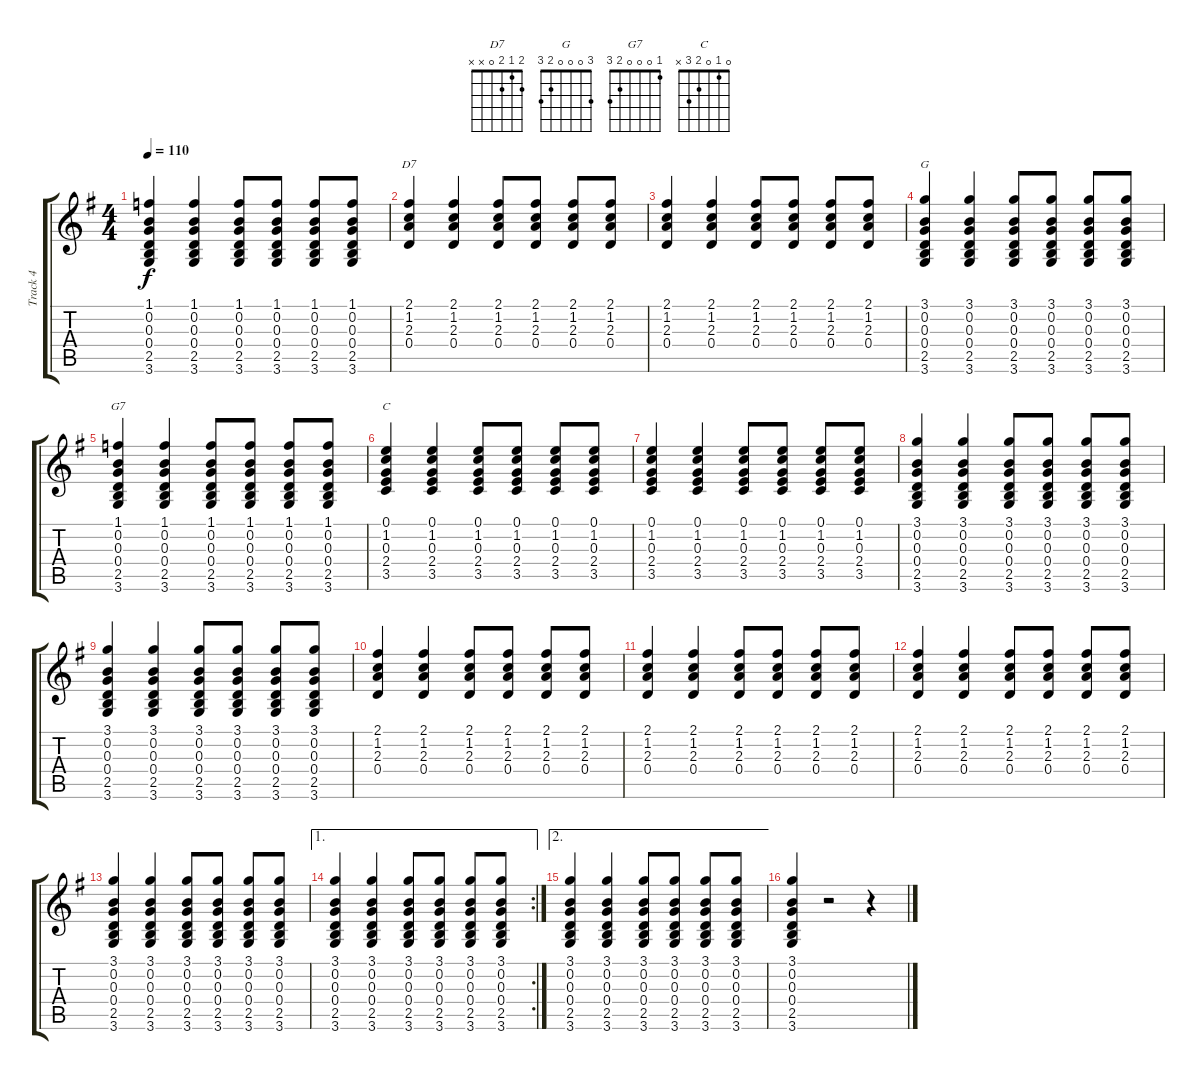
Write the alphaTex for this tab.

\track ("Track 4" "Track 4") {instrument acousticguitarnylon}
\staff {score tabs}
\tuning (E4 B3 G3 D3 A2 E2) {hide}
\chord ("D7" 2 1 2 0 x x)
\chord ("G" 3 0 0 0 2 3)
\chord ("G7" 1 0 0 0 2 3)
\chord ("C" 0 1 0 2 3 x)
\ts (4 4)
\tempo 110
\clef g2
\ks g
(1.1 0.2 0.3 0.4 2.5 3.6).4{dy f} (1.1 0.2 0.3 0.4 2.5 3.6).4 (1.1 0.2 0.3 0.4 2.5 3.6).8 (1.1 0.2 0.3 0.4 2.5 3.6).8 (1.1 0.2 0.3 0.4 2.5 3.6).8 (1.1 0.2 0.3 0.4 2.5 3.6).8 |
(2.1 1.2 2.3 0.4).4{ch "D7"} (2.1 1.2 2.3 0.4).4 (2.1 1.2 2.3 0.4).8 (2.1 1.2 2.3 0.4).8 (2.1 1.2 2.3 0.4).8 (2.1 1.2 2.3 0.4).8 |
(2.1 1.2 2.3 0.4).4 (2.1 1.2 2.3 0.4).4 (2.1 1.2 2.3 0.4).8 (2.1 1.2 2.3 0.4).8 (2.1 1.2 2.3 0.4).8 (2.1 1.2 2.3 0.4).8 |
(3.1 0.2 0.3 0.4 2.5 3.6).4{ch "G"} (3.1 0.2 0.3 0.4 2.5 3.6).4 (3.1 0.2 0.3 0.4 2.5 3.6).8 (3.1 0.2 0.3 0.4 2.5 3.6).8 (3.1 0.2 0.3 0.4 2.5 3.6).8 (3.1 0.2 0.3 0.4 2.5 3.6).8 |
(1.1 0.2 0.3 0.4 2.5 3.6).4{ch "G7"} (1.1 0.2 0.3 0.4 2.5 3.6).4 (1.1 0.2 0.3 0.4 2.5 3.6).8 (1.1 0.2 0.3 0.4 2.5 3.6).8 (1.1 0.2 0.3 0.4 2.5 3.6).8 (1.1 0.2 0.3 0.4 2.5 3.6).8 |
(0.1 1.2 0.3 2.4 3.5).4{ch "C"} (0.1 1.2 0.3 2.4 3.5).4 (0.1 1.2 0.3 2.4 3.5).8 (0.1 1.2 0.3 2.4 3.5).8 (0.1 1.2 0.3 2.4 3.5).8 (0.1 1.2 0.3 2.4 3.5).8 |
(0.1 1.2 0.3 2.4 3.5).4 (0.1 1.2 0.3 2.4 3.5).4 (0.1 1.2 0.3 2.4 3.5).8 (0.1 1.2 0.3 2.4 3.5).8 (0.1 1.2 0.3 2.4 3.5).8 (0.1 1.2 0.3 2.4 3.5).8 |
(3.1 0.2 0.3 0.4 2.5 3.6).4 (3.1 0.2 0.3 0.4 2.5 3.6).4 (3.1 0.2 0.3 0.4 2.5 3.6).8 (3.1 0.2 0.3 0.4 2.5 3.6).8 (3.1 0.2 0.3 0.4 2.5 3.6).8 (3.1 0.2 0.3 0.4 2.5 3.6).8 |
(3.1 0.2 0.3 0.4 2.5 3.6).4 (3.1 0.2 0.3 0.4 2.5 3.6).4 (3.1 0.2 0.3 0.4 2.5 3.6).8 (3.1 0.2 0.3 0.4 2.5 3.6).8 (3.1 0.2 0.3 0.4 2.5 3.6).8 (3.1 0.2 0.3 0.4 2.5 3.6).8 |
(2.1 1.2 2.3 0.4).4 (2.1 1.2 2.3 0.4).4 (2.1 1.2 2.3 0.4).8 (2.1 1.2 2.3 0.4).8 (2.1 1.2 2.3 0.4).8 (2.1 1.2 2.3 0.4).8 |
(2.1 1.2 2.3 0.4).4 (2.1 1.2 2.3 0.4).4 (2.1 1.2 2.3 0.4).8 (2.1 1.2 2.3 0.4).8 (2.1 1.2 2.3 0.4).8 (2.1 1.2 2.3 0.4).8 |
(2.1 1.2 2.3 0.4).4 (2.1 1.2 2.3 0.4).4 (2.1 1.2 2.3 0.4).8 (2.1 1.2 2.3 0.4).8 (2.1 1.2 2.3 0.4).8 (2.1 1.2 2.3 0.4).8 |
(3.1 0.2 0.3 0.4 2.5 3.6).4 (3.1 0.2 0.3 0.4 2.5 3.6).4 (3.1 0.2 0.3 0.4 2.5 3.6).8 (3.1 0.2 0.3 0.4 2.5 3.6).8 (3.1 0.2 0.3 0.4 2.5 3.6).8 (3.1 0.2 0.3 0.4 2.5 3.6).8 |
\ae 1
\rc 2
(3.1 0.2 0.3 0.4 2.5 3.6).4 (3.1 0.2 0.3 0.4 2.5 3.6).4 (3.1 0.2 0.3 0.4 2.5 3.6).8 (3.1 0.2 0.3 0.4 2.5 3.6).8 (3.1 0.2 0.3 0.4 2.5 3.6).8 (3.1 0.2 0.3 0.4 2.5 3.6).8 |
\ae 2
(3.1 0.2 0.3 0.4 2.5 3.6).4 (3.1 0.2 0.3 0.4 2.5 3.6).4 (3.1 0.2 0.3 0.4 2.5 3.6).8 (3.1 0.2 0.3 0.4 2.5 3.6).8 (3.1 0.2 0.3 0.4 2.5 3.6).8 (3.1 0.2 0.3 0.4 2.5 3.6).8 |
(3.1 0.2 0.3 0.4 2.5 3.6).4 r.2 r.4
